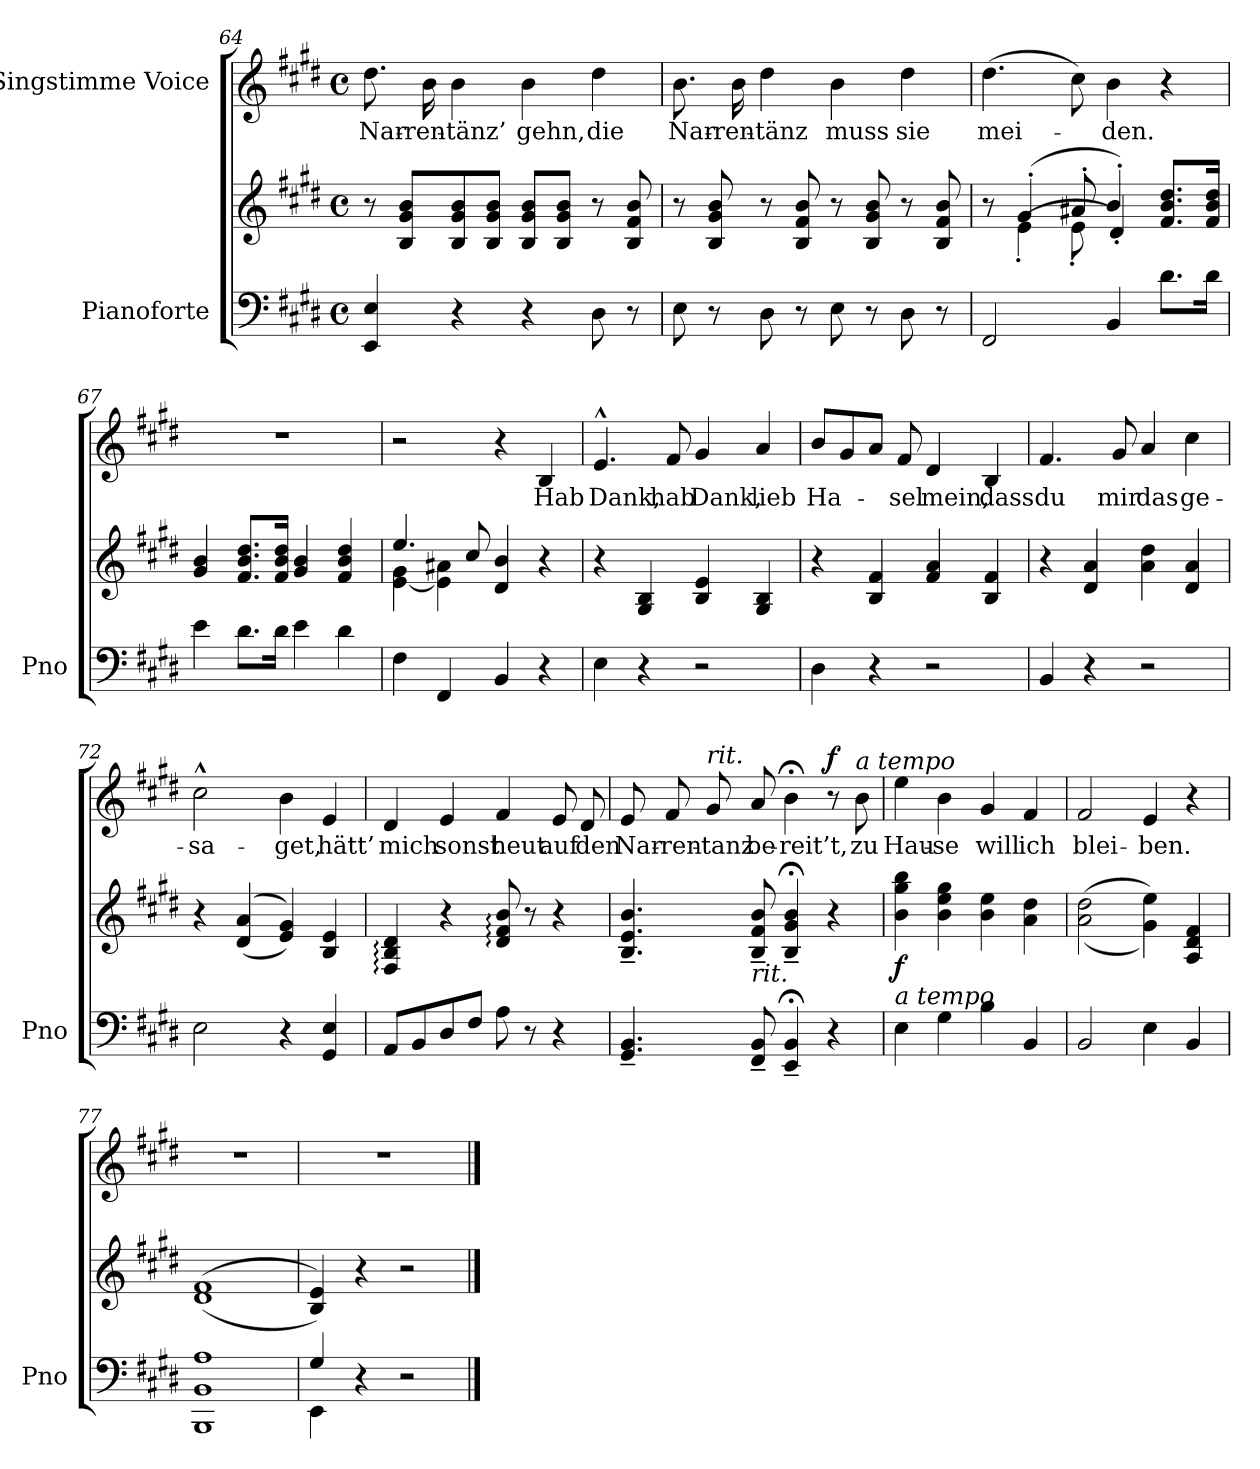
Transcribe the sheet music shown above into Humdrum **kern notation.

**kern	**kern	**dynam	**kern	**text	**dynam
*part2	*part2	*part2	*part1	*part1	*part1
*staff3	*staff2	*staff2/3	*staff1	*staff1	*staff1
*I"Pianoforte	*	*	*I"Singstimme Voice	*	*
*I'Pno	*	*	*	*	*
*clefF4	*clefG2	*	*clefG2	*	*
*k[f#c#g#d#]	*k[f#c#g#d#]	*	*k[f#c#g#d#]	*	*
*M4/4	*M4/4	*	*M4/4	*	*
*met(c)	*met(c)	*	*met(c)	*	*
=64	=64	=64	=64	=64	=64
4EE/ 4E/	8r	.	8.dd#\	Nar-	.
.	8B/ 8g#/ 8b/L	.	.	.	.
.	.	.	16b\	-ren-	.
4r	8B/ 8g#/ 8b/	.	4b\	-tänz’	.
.	8B/ 8g#/ 8b/J	.	.	.	.
4r	8B/ 8g#/ 8b/L	.	4b\	gehn,	.
.	8B/ 8g#/ 8b/J	.	.	.	.
8D#\	8r	.	4dd#\	die	.
8r	8B/ 8f#/ 8b/	.	.	.	.
=65	=65	=65	=65	=65	=65
8E\	8r	.	8.b\	Nar-	.
8r	8B/ 8g#/ 8b/	.	.	.	.
.	.	.	16b\	-ren-	.
8D#\	8r	.	4dd#\	-tänz	.
8r	8B/ 8f#/ 8b/	.	.	.	.
8E\	8r	.	4b\	muss	.
8r	8B/ 8g#/ 8b/	.	.	.	.
8D#\	8r	.	4dd#\	sie	.
8r	8B/ 8f#/ 8b/	.	.	.	.
=66	=66	=66	=66	=66	=66
*	*^	*	*	*	*
2FF#/	8r	8ryy	.	(4.dd#\	mei-	.
.	(4g#'/	(<4e'\	.	.	.	.
.	8a#X'/	8e'\	.	8cc#\)	.	.
4BB/	4b'/)	4d#'</)	.	4b\	-den.	.
8.d#\L	8.f#/ 8.b/ 8.dd#/L	4ryy	.	4r	.	.
16d#\Jk	16f#/ 16b/ 16dd#/Jk	.	.	.	.	.
*	*v	*v	*	*	*	*
=67	=67	=67	=67	=67	=67
4e\	4g#/ 4b/	.	1r	.	.
8.d#\L	8.f#/ 8.b/ 8.dd#/L	.	.	.	.
16d#\Jk	16f#/ 16b/ 16dd#/Jk	.	.	.	.
4e\	4g#/ 4b/	.	.	.	.
4d#\	4f#/ 4b/ 4dd#/	.	.	.	.
=68	=68	=68	=68	=68	=68
*	*^	*	*	*	*
4F#\	4.ee/	[4e\ 4g#\	.	2r	.	.
4FF#/	.	4e\] 4a#X\	.	.	.	.
.	8cc#/	.	.	.	.	.
4BB/	4d#/ 4b/	2ryy	.	4r	.	.
4r	4r	.	.	4B/	Hab	.
*	*v	*v	*	*	*	*
=69	=69	=69	=69	=69	=69
4E\	4r	.	4.e^^/	Dank,	.
4r	4G#/ 4B/	.	.	.	.
.	.	.	8f#/	hab	.
2r	4B/ 4e/	.	4g#/	Dank,	.
.	4G#/ 4B/	.	4a/	lieb	.
=70	=70	=70	=70	=70	=70
4D#\	4r	.	8b/L	Ha-	.
.	.	.	8g#/	.	.
4r	4B/ 4f#/	.	8a/J	.	.
.	.	.	8f#/	-sel	.
2r	4f#/ 4a/	.	4d#/	mein,	.
.	4B/ 4f#/	.	4B/	dass	.
=71	=71	=71	=71	=71	=71
4BB/	4r	.	4.f#/	du	.
4r	4d#/ 4a/	.	.	.	.
.	.	.	8g#/	mir	.
2r	4a\ 4dd#\	.	4a/	das	.
.	4d#/ 4a/	.	4cc#\	ge-	.
=72	=72	=72	=72	=72	=72
2E\	4r	.	2cc#^^\	-sa-	.
.	((>4d#/ 4a/	.	.	.	.
4r	4e/ 4g#/))	.	4b\	-get,	.
4GG#/ 4E/	4B/ 4e/	.	4e/	hätt’	.
=73	=73	=73	=73	=73	=73
8AA/L	4F#/: 4B/: 4d#/:	.	4d#/	mich	.
8BB/	.	.	.	.	.
8D#/	4r	.	4e/	sonst	.
8F#/J	.	.	.	.	.
8A\	8d#/: 8f#/: 8b/:	.	4f#/	heut	.
8r	8r	.	.	.	.
4r	4r	.	8e/	auf	.
.	.	.	8d#/	den	.
=74	=74	=74	=74	=74	=74
4.GG#/~ 4.BB/~	4.B/~ 4.e/~ 4.b/~	.	8e/	Nar-	.
.	.	.	8f#/	-ren-	.
!	!	!	!LO:TX:a:i:t=rit.	!	!
.	.	.	8g#/	-tanz	.
!LO:TX:a:i:t=rit.	!	!	!	!	!
8FF#/~ 8BB/~	8B/~ 8f#/~ 8b/~	.	8a/	be-	.
4EE/;<~ 4BB/;<~	4B/;<~ 4g#/;<~ 4b/;<~	.	4b;<\	-reit’t,	.
!	!	!	!	!	!LO:DY:a
4r	4r	.	8r	.	f
!	!	!	!LO:TX:a:i:t=a tempo	!	!
.	.	.	8b\	zu	.
=75	=75	=75	=75	=75	=75
!LO:TX:a:i:t=a tempo	!	!	!	!	!
!	!	!LO:DY:b	!	!	!
4E\	4b\ 4gg#\ 4bb\	f	4ee\	Hau-	.
4G#\	4b\ 4ee\ 4gg#\	.	4b\	-se	.
4B\	4b\ 4ee\	.	4g#/	will	.
4BB/	4a\ 4dd#\	.	4f#/	ich	.
=76	=76	=76	=76	=76	=76
2BB/	((<2a\ 2dd#\	.	2f#/	blei-	.
4E\	4g#\ 4ee\))	.	4e/	-ben.	.
4BB/	4A/ 4d#/ 4f#/	.	4r	.	.
=77	=77	=77	=77	=77	=77
*^	*	*	*	*	*
1A	1BBB 1BB	((>1d# 1f#	.	1r	.	.
=78	=78	=78	=78	=78	=78	=78
4G#/	4EE\	4B/ 4e/))	.	1r	.	.
4r	2.ryy	4r	.	.	.	.
2r	.	2r	.	.	.	.
*v	*v	*	*	*	*	*
==	==	==	==	==	==
*-	*-	*-	*-	*-	*-
